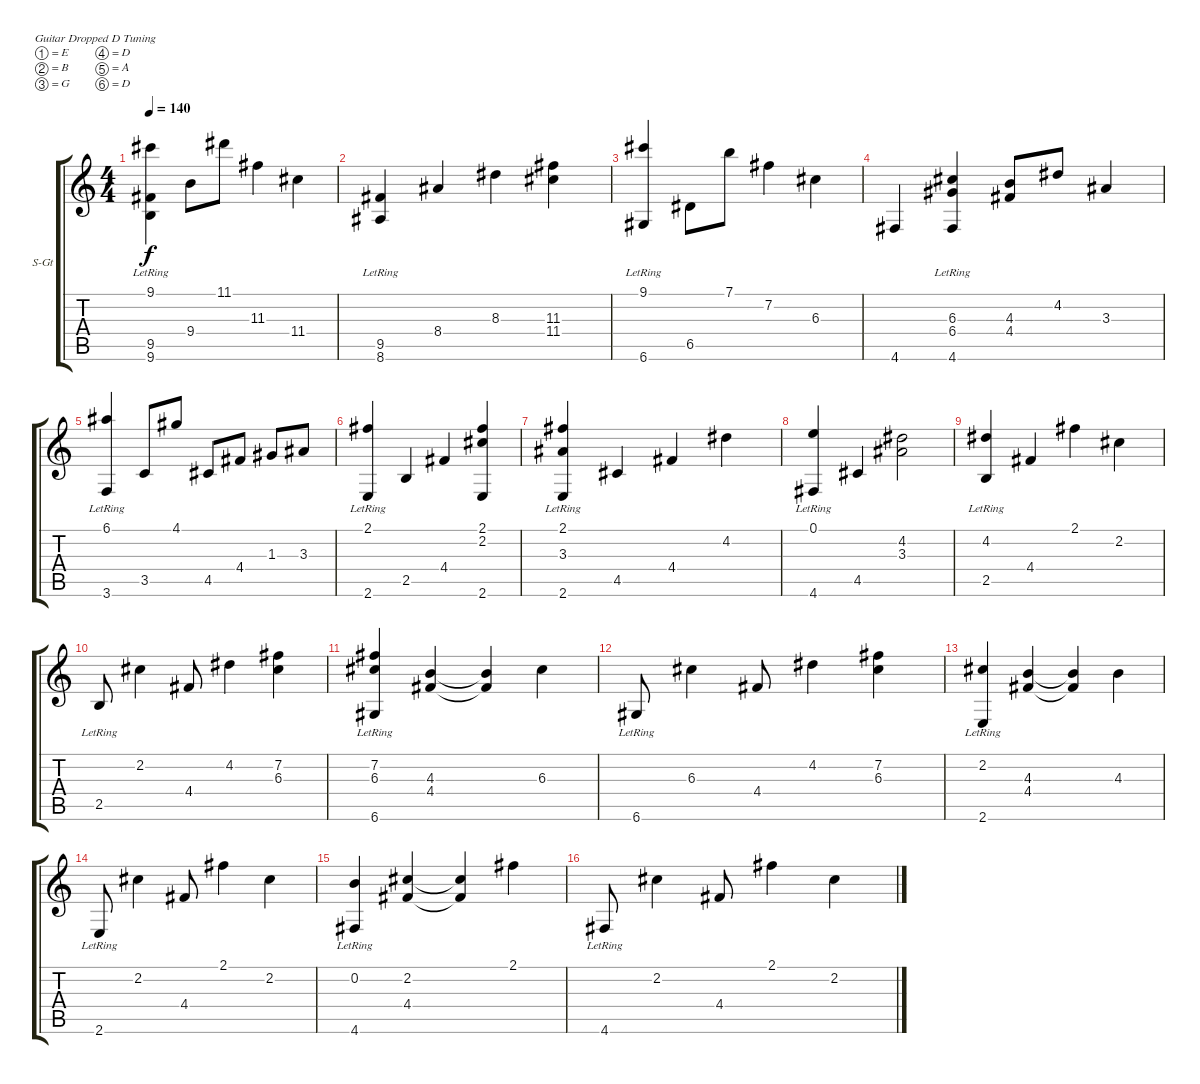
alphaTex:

\bracketExtendMode groupsimilarinstruments
\firstSystemTrackNameOrientation horizontal
\otherSystemsTrackNameOrientation horizontal
\track ("Track 1" "S-Gt") {instrument acousticgrandpiano}
\staff {score tabs}
\tuning (E4 B3 G3 D3 A2 D2)
\displaytranspose 12
\ts (4 4)
\tempo 140
\clef g2
\ks c
(9.1 9.5 9.6{lr}).4{dy f} 9.4.8 11.1.8 11.3.4 11.4.4 |
(9.5{lr} 8.6).4 8.4.4 8.3.4 (11.3 11.4).4 |
(9.1 6.6{lr}).4 6.5.8 7.1.8 7.2.4 6.3.4 |
4.6.4 (6.3 6.4 4.6{lr}).4 (4.3 4.4).8 4.2.8 3.3.4 |
(6.1 3.6{lr}).4 3.5.8 4.1.8 4.5.8 4.4.8 1.3.8 3.3.8 |
(2.1{lr} 2.6).4 2.5.4 4.4.4 (2.1 2.2 2.6).4 |
(2.1{lr} 3.3 2.6).4 4.5.4 4.4.4 4.2.4 |
(0.1 4.6{lr}).4 4.5.4 (4.2 3.3).2 |
(4.2 2.5{lr}).4 4.4.4 2.1.4 2.2.4 |
2.5{lr}.8 2.2.4 4.4.8 4.2.4 (7.2 6.3).4 |
(7.2 6.3 6.6{lr}).4 (4.3 4.4).4 (4.3{t} 4.4{t}).4 6.3.4 |
6.6{lr}.8 6.3.4 4.4.8 4.2.4 (7.2 6.3).4 |
(2.2 2.6{lr}).4 (4.3 4.4).4 (4.3{t} 4.4{t}).4 4.3.4 |
2.6{lr}.8 2.2.4 4.4.8 2.1.4 2.2.4 |
(0.2 4.6{lr}).4 (2.2 4.4).4 (2.2{t} 4.4{t}).4 2.1.4 |
4.6{lr}.8 2.2.4 4.4.8 2.1.4 2.2.4
